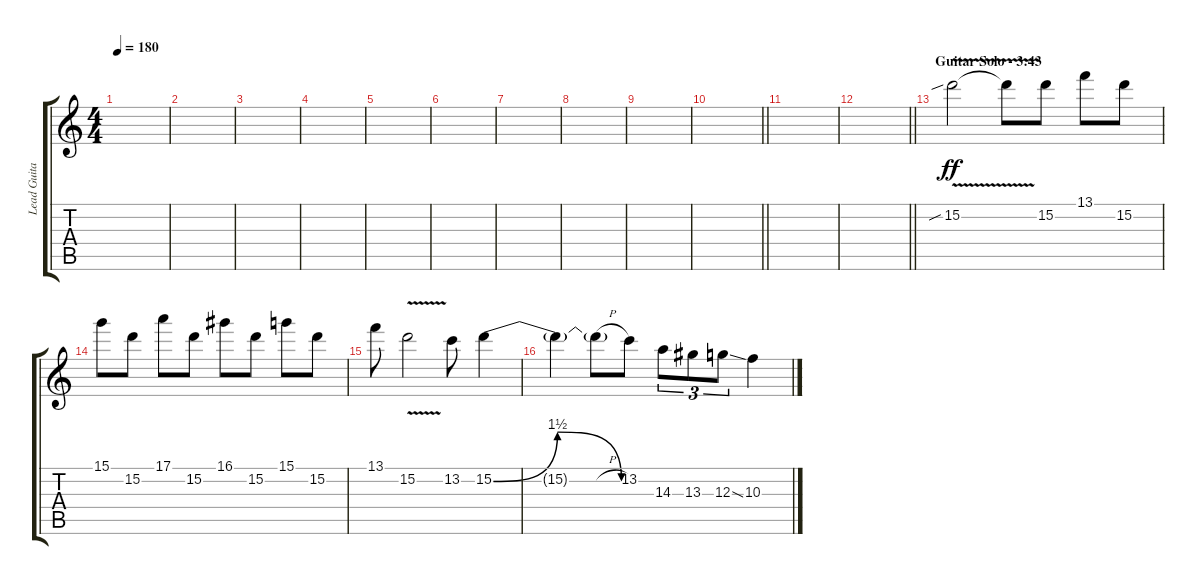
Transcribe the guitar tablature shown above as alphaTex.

\track ("Lead Guitar Solo" "Lead Guita") {instrument distortionguitar}
\staff {score tabs}
\tuning (E4 B3 G3 D3 A2 D2) {hide}
\ts (4 4)
\tempo 180
\clef g2
\ks c
|
|
|
|
|
|
|
|
|
\barLineRight lightlight
|
|
\barLineRight lightlight
|
\section ("" "Guitar Solo - 3:43")
15.2{v sib}.2{dy ff} 15.2{t}.8 15.2.8 13.1.8 15.2.8 |
15.1.8 15.2.8 17.1.8 15.2.8 16.1.8 15.2.8 15.1.8 15.2.8 |
13.1.8 15.2{v}.2 13.2.8 15.2{be (bendrelease 0 0 15 6 30 6 60 0)}.4 |
15.2{t}.4 15.2{h t}.8 13.2.8 14.3.8{tu (3 2)} 13.3.8{tu (3 2)} 12.3{ss}.8{tu (3 2)} 10.3.4
